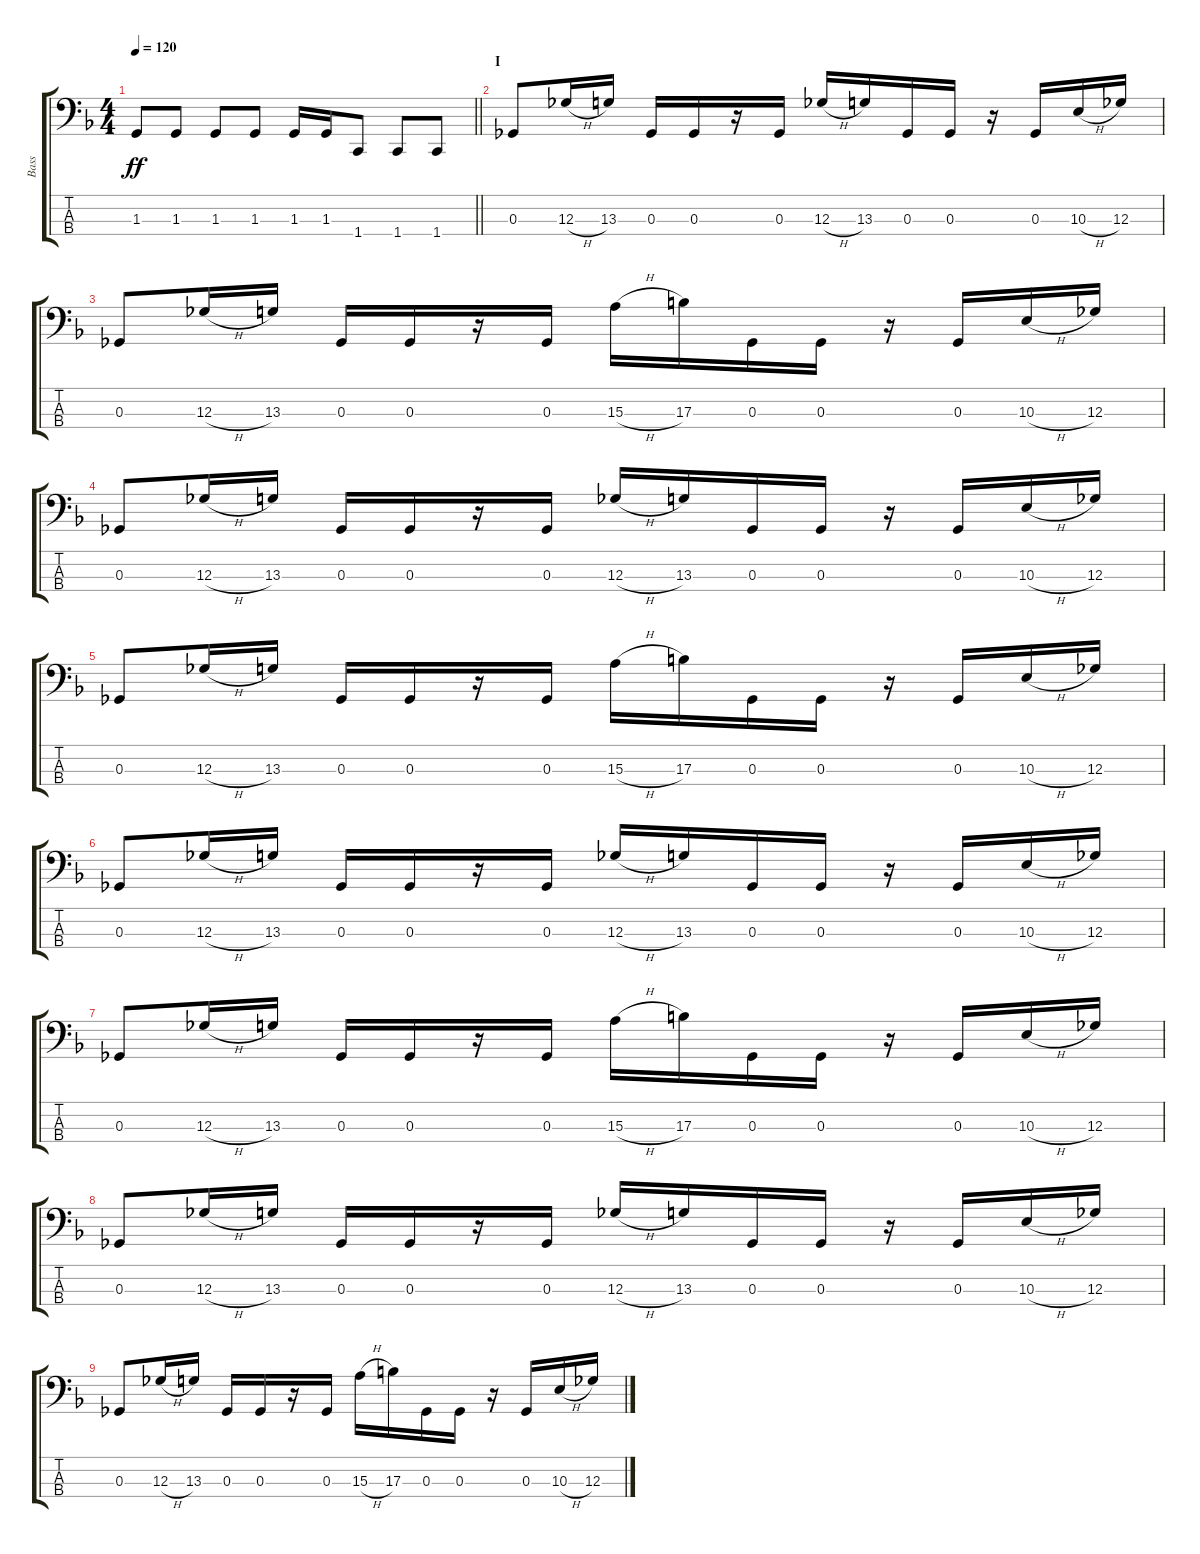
\track ("Bass" "Bass") {instrument electricbasspick}
\staff {score tabs}
\tuning (C2 G1 Gb1 B0) {hide}
\ts (4 4)
\tempo 120
\clef f4
\barLineRight lightlight
\ks f
1.3.8{dy ff} 1.3.8 1.3.8 1.3.8 1.3.16 1.3.16 1.4.8 1.4.8 1.4.8 |
\section ("" "I")
0.3.8 12.3{h}.16 13.3.16 0.3.16 0.3.16 r.16 0.3.16 12.3{h}.16 13.3.16 0.3.16 0.3.16 r.16 0.3.16 10.3{h}.16 12.3.16 |
0.3.8 12.3{h}.16 13.3.16 0.3.16 0.3.16 r.16 0.3.16 15.3{h}.16 17.3.16 0.3.16 0.3.16 r.16 0.3.16 10.3{h}.16 12.3.16 |
0.3.8 12.3{h}.16 13.3.16 0.3.16 0.3.16 r.16 0.3.16 12.3{h}.16 13.3.16 0.3.16 0.3.16 r.16 0.3.16 10.3{h}.16 12.3.16 |
0.3.8 12.3{h}.16 13.3.16 0.3.16 0.3.16 r.16 0.3.16 15.3{h}.16 17.3.16 0.3.16 0.3.16 r.16 0.3.16 10.3{h}.16 12.3.16 |
0.3.8 12.3{h}.16 13.3.16 0.3.16 0.3.16 r.16 0.3.16 12.3{h}.16 13.3.16 0.3.16 0.3.16 r.16 0.3.16 10.3{h}.16 12.3.16 |
0.3.8 12.3{h}.16 13.3.16 0.3.16 0.3.16 r.16 0.3.16 15.3{h}.16 17.3.16 0.3.16 0.3.16 r.16 0.3.16 10.3{h}.16 12.3.16 |
0.3.8 12.3{h}.16 13.3.16 0.3.16 0.3.16 r.16 0.3.16 12.3{h}.16 13.3.16 0.3.16 0.3.16 r.16 0.3.16 10.3{h}.16 12.3.16 |
0.3.8 12.3{h}.16 13.3.16 0.3.16 0.3.16 r.16 0.3.16 15.3{h}.16 17.3.16 0.3.16 0.3.16 r.16 0.3.16 10.3{h}.16 12.3.16
